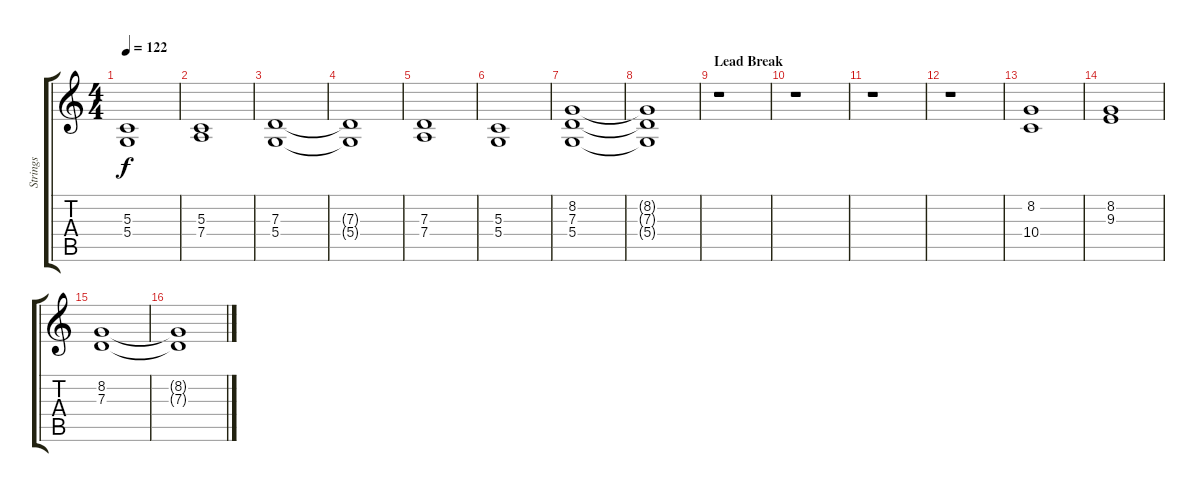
\track ("Strings" "Strings") {instrument stringensemble1}
\staff {score tabs}
\tuning (E4 B3 G3 D3 A2 E2) {hide}
\ts (4 4)
\tempo 122
\clef g2
\ks c
(5.3 5.4).1{dy f} |
(5.3 7.4).1 |
(7.3 5.4).1 |
(7.3{t} 5.4{t}).1 |
(7.3 7.4).1 |
(5.3 5.4).1 |
(8.2 7.3 5.4).1 |
(8.2{t} 7.3{t} 5.4{t}).1 |
\section ("" "Lead Break")
r.1 |
r.1 |
r.1 |
r.1 |
(8.2 10.4).1 |
(8.2 9.3).1 |
(8.2 7.3).1 |
(8.2{t} 7.3{t}).1
